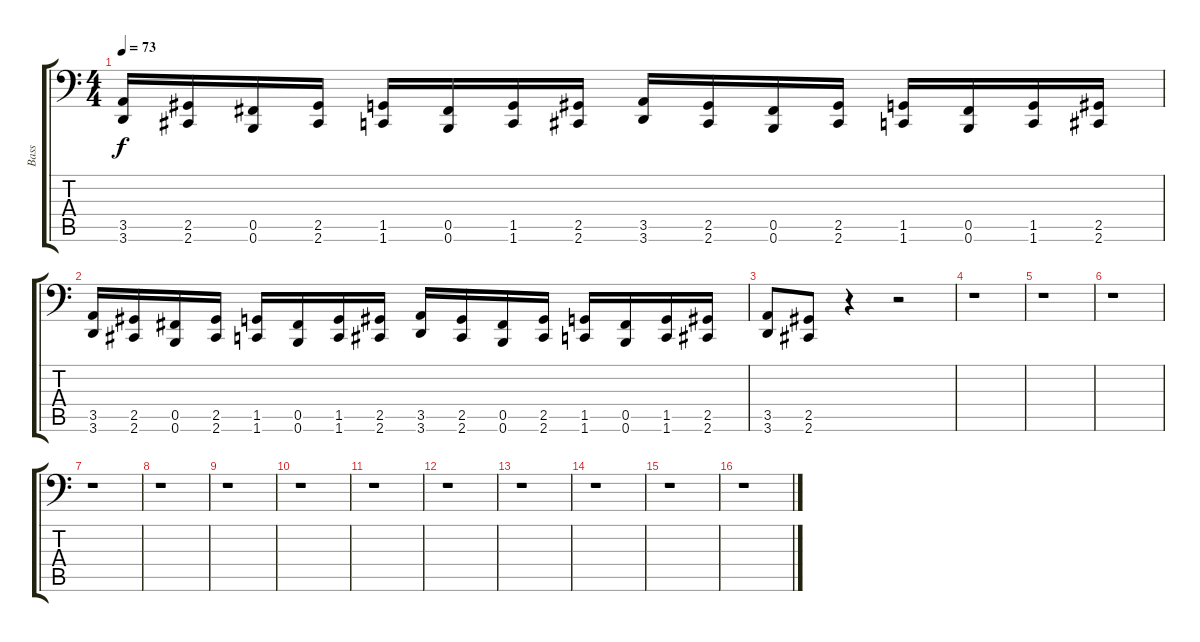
\track ("Bass" "Bass") {instrument electricbasspick}
\staff {score tabs}
\tuning (Db3 Ab2 E2 B1 Gb1 B0) {hide}
\ts (4 4)
\tempo 73
\clef f4
\ks c
(3.5 3.6).16{dy f} (2.5 2.6).16 (0.5 0.6).16 (2.5 2.6).16 (1.5 1.6).16 (0.5 0.6).16 (1.5 1.6).16 (2.5 2.6).16 (3.5 3.6).16 (2.5 2.6).16 (0.5 0.6).16 (2.5 2.6).16 (1.5 1.6).16 (0.5 0.6).16 (1.5 1.6).16 (2.5 2.6).16 |
(3.5 3.6).16 (2.5 2.6).16 (0.5 0.6).16 (2.5 2.6).16 (1.5 1.6).16 (0.5 0.6).16 (1.5 1.6).16 (2.5 2.6).16 (3.5 3.6).16 (2.5 2.6).16 (0.5 0.6).16 (2.5 2.6).16 (1.5 1.6).16 (0.5 0.6).16 (1.5 1.6).16 (2.5 2.6).16 |
(3.5 3.6).8 (2.5 2.6).8 r.4 r.2 |
r.1 |
r.1 |
r.1 |
r.1 |
r.1 |
r.1 |
r.1 |
r.1 |
r.1 |
r.1 |
r.1 |
r.1 |
r.1
